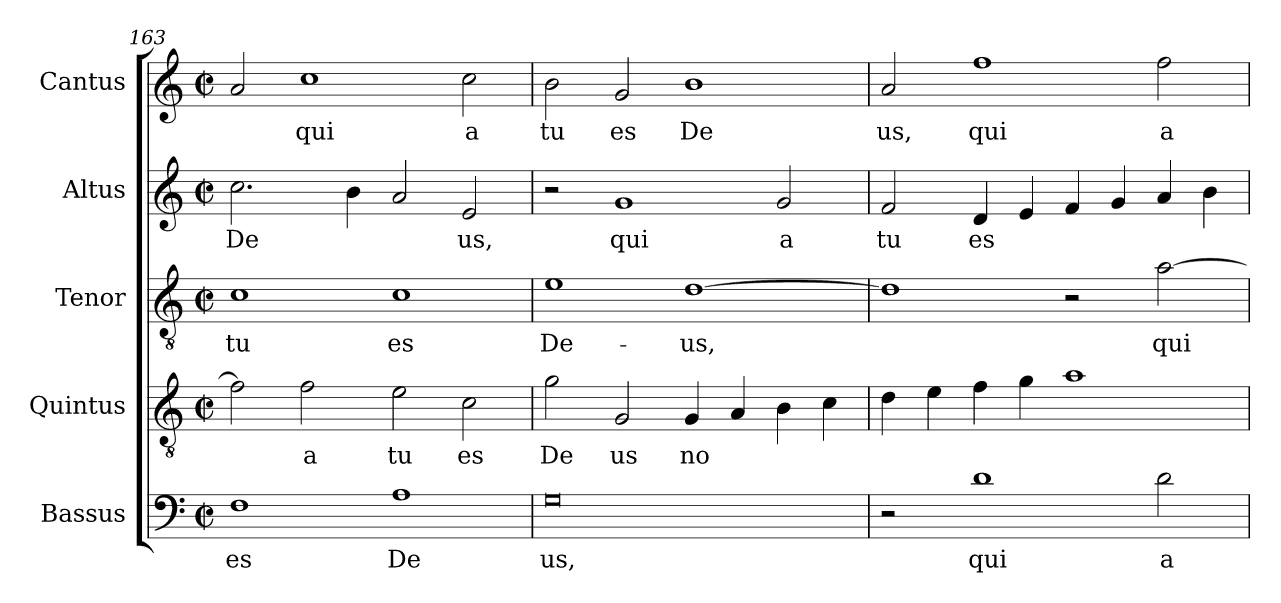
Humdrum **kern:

**kern	**text	**kern	**text	**kern	**text	**kern	**text	**kern	**text
*part5	*part5	*part4	*part4	*part3	*part3	*part2	*part2	*part1	*part1
*staff5	*staff5	*staff4	*staff4	*staff3	*staff3	*staff2	*staff2	*staff1	*staff1
*I"Bassus	*	*I"Quintus	*	*I"Tenor	*	*I"Altus	*	*I"Cantus	*
*clefF4	*	*clefGv2	*	*clefGv2	*	*clefG2	*	*clefG2	*
*	*	*	*	*	*	*k[]	*	*	*
*	*	*	*	*	*	*C:	*	*	*
*M2/2	*	*M2/2	*	*M2/2	*	*M2/2	*	*M2/2	*
*met(c|)	*	*met(c|)	*	*met(c|)	*	*met(c|)	*	*met(c|)	*
=163	=163	=163	=163	=163	=163	=163	=163	=163	=163
!	!LO:LY:b:cj	!	!	!	!LO:LY:b:cj	!	!LO:LY:b	!	!
1F	es	2f\]	.	1c	tu	2.cc\	De	2a/	.
!	!	!	!LO:LY:b:cj	!	!	!	!	!	!LO:LY:b:cj
.	.	2f\	a	.	.	.	.	1cc	qui
.	.	.	.	.	.	4b\	.	.	.
!	!LO:LY:b:cj	!	!LO:LY:b:cj	!	!LO:LY:b:cj	!	!	!	!
1A	De	2e\	tu	1c	es	2a/	.	.	.
!	!	!	!LO:LY:b:cj	!	!	!	!LO:LY:b:cj	!	!LO:LY:b:cj
.	.	2c\	es	.	.	2e/	us,	2cc\	a
=164	=164	=164	=164	=164	=164	=164	=164	=164	=164
!	!LO:LY:b:cj	!	!LO:LY:b:cj	!	!LO:LY:b:cj	!	!	!	!LO:LY:b:cj
0G	us,	2g\	De	1e	De-	2r	.	2b\	tu
!	!	!	!LO:LY:b:cj	!	!	!	!LO:LY:b:cj	!	!LO:LY:b:cj
.	.	2G/	us	.	.	1g	qui	2g/	es
!	!	!	!LO:LY:b:cj	!	!LO:LY:b:cj	!	!	!	!LO:LY:b:cj
.	.	4G/	no	[>1d	-us,	.	.	1b	De
.	.	4A/	.	.	.	.	.	.	.
!	!	!	!	!	!	!	!LO:LY:b:cj	!	!
.	.	4B\	.	.	.	2g/	a	.	.
.	.	4c\	.	.	.	.	.	.	.
=165	=165	=165	=165	=165	=165	=165	=165	=165	=165
!	!	!	!	!	!	!	!LO:LY:b:cj	!	!LO:LY:b:cj
2r	.	4d\	.	1d]	.	2f/	tu	2a/	us,
.	.	4e\	.	.	.	.	.	.	.
!	!LO:LY:b:cj	!	!	!	!	!	!LO:LY:b:cj	!	!LO:LY:b:cj
1d	qui	4f\	.	.	.	4d/	es	1ff	qui
.	.	4g\	.	.	.	4e/	.	.	.
.	.	1a	.	2r	.	4f/	.	.	.
.	.	.	.	.	.	4g/	.	.	.
!	!LO:LY:b:cj	!	!	!	!LO:LY:b	!	!	!	!LO:LY:b:cj
2d\	a	.	.	[>2a\	qui-	4a/	.	2ff\	a
.	.	.	.	.	.	4b\	.	.	.
=	=	=	=	=	=	=	=	=	=
*-	*-	*-	*-	*-	*-	*-	*-	*-	*-
